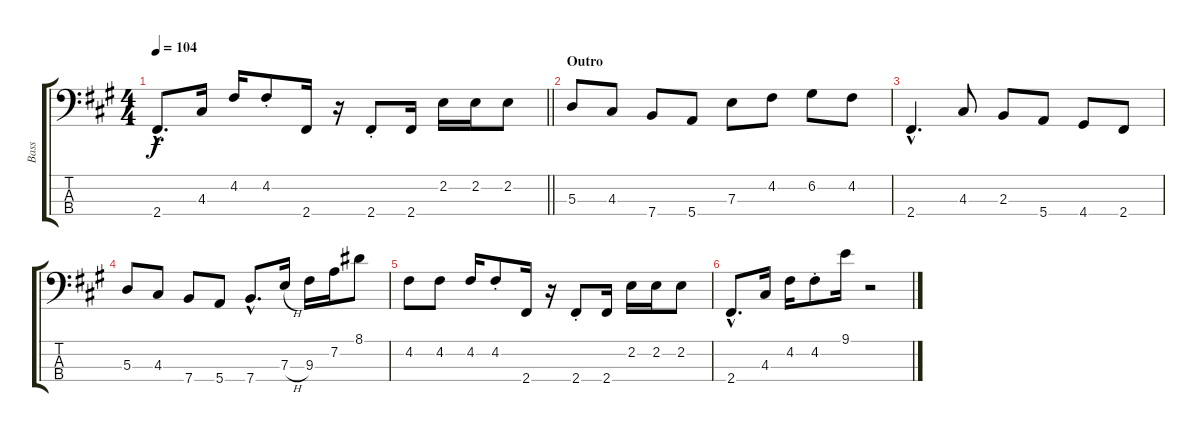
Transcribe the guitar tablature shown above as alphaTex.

\track ("Bass" "Bass") {instrument electricbassfinger}
\staff {score tabs}
\tuning (G2 D2 A1 E1) {hide}
\ts (4 4)
\tempo 104
\clef f4
\barLineRight lightlight
\ks a
2.4{hac}.8{d dy f} 4.3.16 4.2.16 4.2{st}.8 2.4.16 r.16 2.4{st}.8 2.4.16 2.2.16 2.2.16 2.2.8 |
\section ("" "Outro")
5.3.8 4.3.8 7.4.8 5.4.8 7.3.8 4.2.8 6.2.8 4.2.8 |
2.4{hac}.4{d} 4.3.8 2.3.8 5.4.8 4.4.8 2.4.8 |
5.3.8 4.3.8 7.4.8 5.4.8 7.4{hac}.8{d} 7.3{h}.16 9.3.16 7.2.16 8.1.8 |
4.2.8 4.2.8 4.2.16 4.2{st}.8 2.4.16 r.16 2.4{st}.8 2.4.16 2.2.16 2.2.16 2.2.8 |
2.4{hac}.8{d} 4.3.16 4.2.16 4.2{st}.8 9.1.16 r.2
